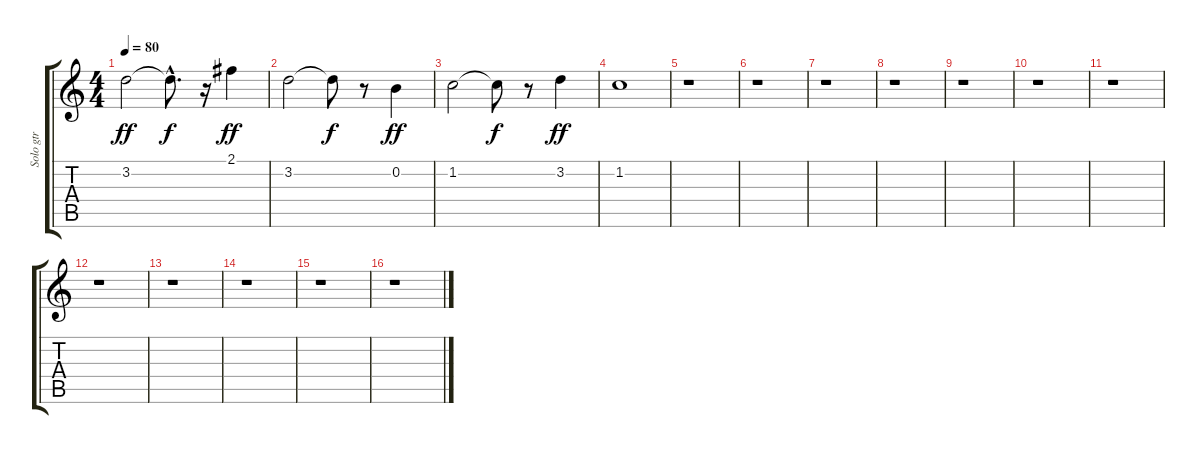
\track ("Solo gtr" "Solo gtr") {instrument distortionguitar}
\staff {score tabs}
\tuning (E4 B3 G3 D3 A2 E2) {hide}
\ts (4 4)
\tempo 80
\clef g2
\ks c
3.2.2{dy ff} 3.2{hac t}.8{d dy f} r.16 2.1.4{dy ff} |
3.2.2 3.2{t}.8{dy f} r.8 0.2.4{dy ff} |
1.2.2 1.2{t}.8{dy f} r.8 3.2.4{dy ff} |
1.2.1 |
r.1 |
r.1 |
r.1 |
r.1 |
r.1 |
r.1 |
r.1 |
r.1 |
r.1 |
r.1 |
r.1 |
r.1
